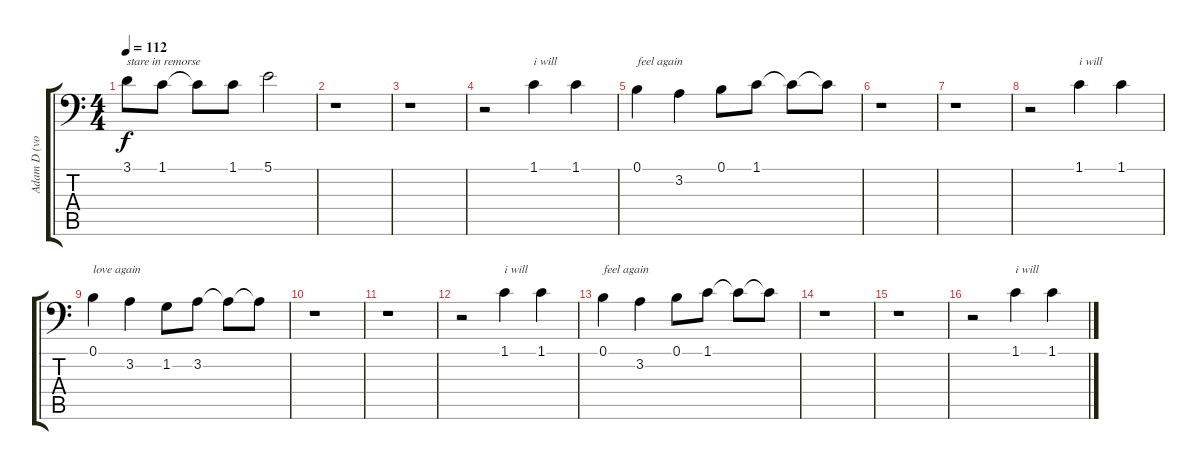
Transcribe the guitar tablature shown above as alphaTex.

\track ("Adam D (vocals)" "Adam D (vo") {instrument lead2sawtooth}
\staff {score tabs}
\tuning (B3 Gb3 D3 A2 E2 A1) {hide}
\ts (4 4)
\tempo 112
\clef f4
\ks c
3.1.8{txt "stare in remorse" dy f} 1.1.8 1.1{t}.8 1.1.8 5.1.2 |
r.1 |
r.1 |
r.2 1.1.4{txt "i will"} 1.1.4 |
0.1.4{txt "feel again"} 3.2.4 0.1.8 1.1.8 1.1{t}.8 1.1{t}.8 |
r.1 |
r.1 |
r.2 1.1.4{txt "i will"} 1.1.4 |
0.1.4{txt "love again"} 3.2.4 1.2.8 3.2.8 3.2{t}.8 3.2{t}.8 |
r.1 |
r.1 |
r.2 1.1.4{txt "i will"} 1.1.4 |
0.1.4{txt "feel again"} 3.2.4 0.1.8 1.1.8 1.1{t}.8 1.1{t}.8 |
r.1 |
r.1 |
r.2 1.1.4{txt "i will"} 1.1.4
